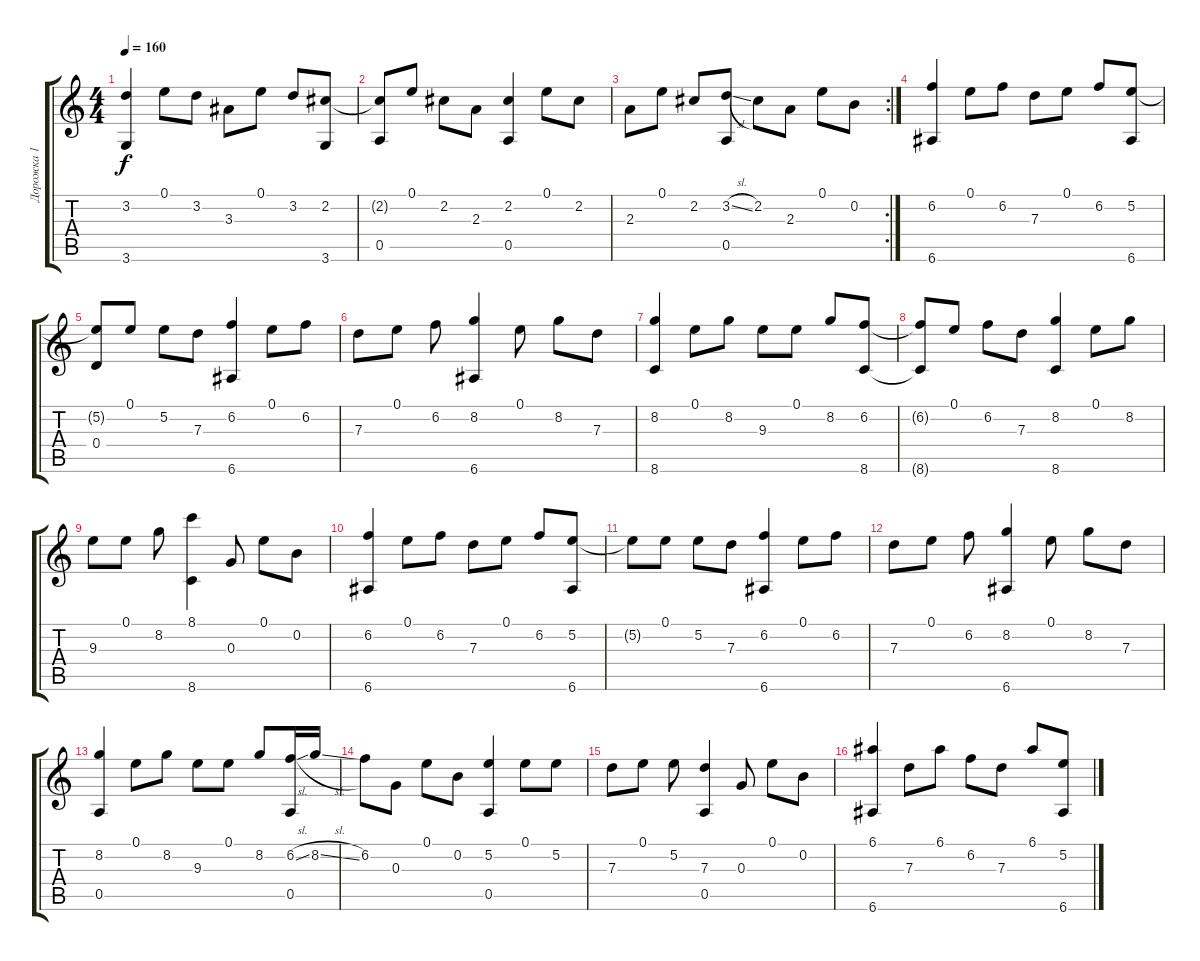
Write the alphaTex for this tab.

\track ("Дорожка 1" "Дорожка 1") {instrument acousticguitarnylon}
\staff {score tabs}
\tuning (E4 B3 G3 D3 A2 E2) {hide}
\ts (4 4)
\tempo 160
\clef g2
\ks c
(3.2 3.6).4{dy f} 0.1.8 3.2.8 3.3.8 0.1.8 3.2.8 (2.2 3.6).8 |
(2.2{t} 0.5).8 0.1.8 2.2.8 2.3.8 (2.2 0.5).4 0.1.8 2.2.8 |
\rc 2
2.3.8 0.1.8 2.2.8 (3.2{sl} 0.5).8 2.2.8 2.3.8 0.1.8 0.2.8 |
(6.2 6.6).4 0.1.8 6.2.8 7.3.8 0.1.8 6.2.8 (5.2 6.6).8 |
(5.2{t} 0.4).8 0.1.8 5.2.8 7.3.8 (6.2 6.6).4 0.1.8 6.2.8 |
7.3.8 0.1.8 6.2.8 (8.2 6.6).4 0.1.8 8.2.8 7.3.8 |
(8.2 8.6).4 0.1.8 8.2.8 9.3.8 0.1.8 8.2.8 (6.2 8.6).8 |
(6.2{t} 8.6{t}).8 0.1.8 6.2.8 7.3.8 (8.2 8.6).4 0.1.8 8.2.8 |
9.3.8 0.1.8 8.2.8 (8.1 8.6).4 0.3.8 0.1.8 0.2.8 |
(6.2 6.6).4 0.1.8 6.2.8 7.3.8 0.1.8 6.2.8 (5.2 6.6).8 |
5.2{t}.8 0.1.8 5.2.8 7.3.8 (6.2 6.6).4 0.1.8 6.2.8 |
7.3.8 0.1.8 6.2.8 (8.2 6.6).4 0.1.8 8.2.8 7.3.8 |
(8.2 0.5).4 0.1.8 8.2.8 9.3.8 0.1.8 8.2.8 (6.2{sl} 0.5).16 8.2{sl}.16 |
6.2.8 0.3.8 0.1.8 0.2.8 (5.2 0.5).4 0.1.8 5.2.8 |
7.3.8 0.1.8 5.2.8 (7.3 0.5).4 0.3.8 0.1.8 0.2.8 |
(6.1 6.6).4 7.3.8 6.1.8 6.2.8 7.3.8 6.1.8 (5.2 6.6).8
